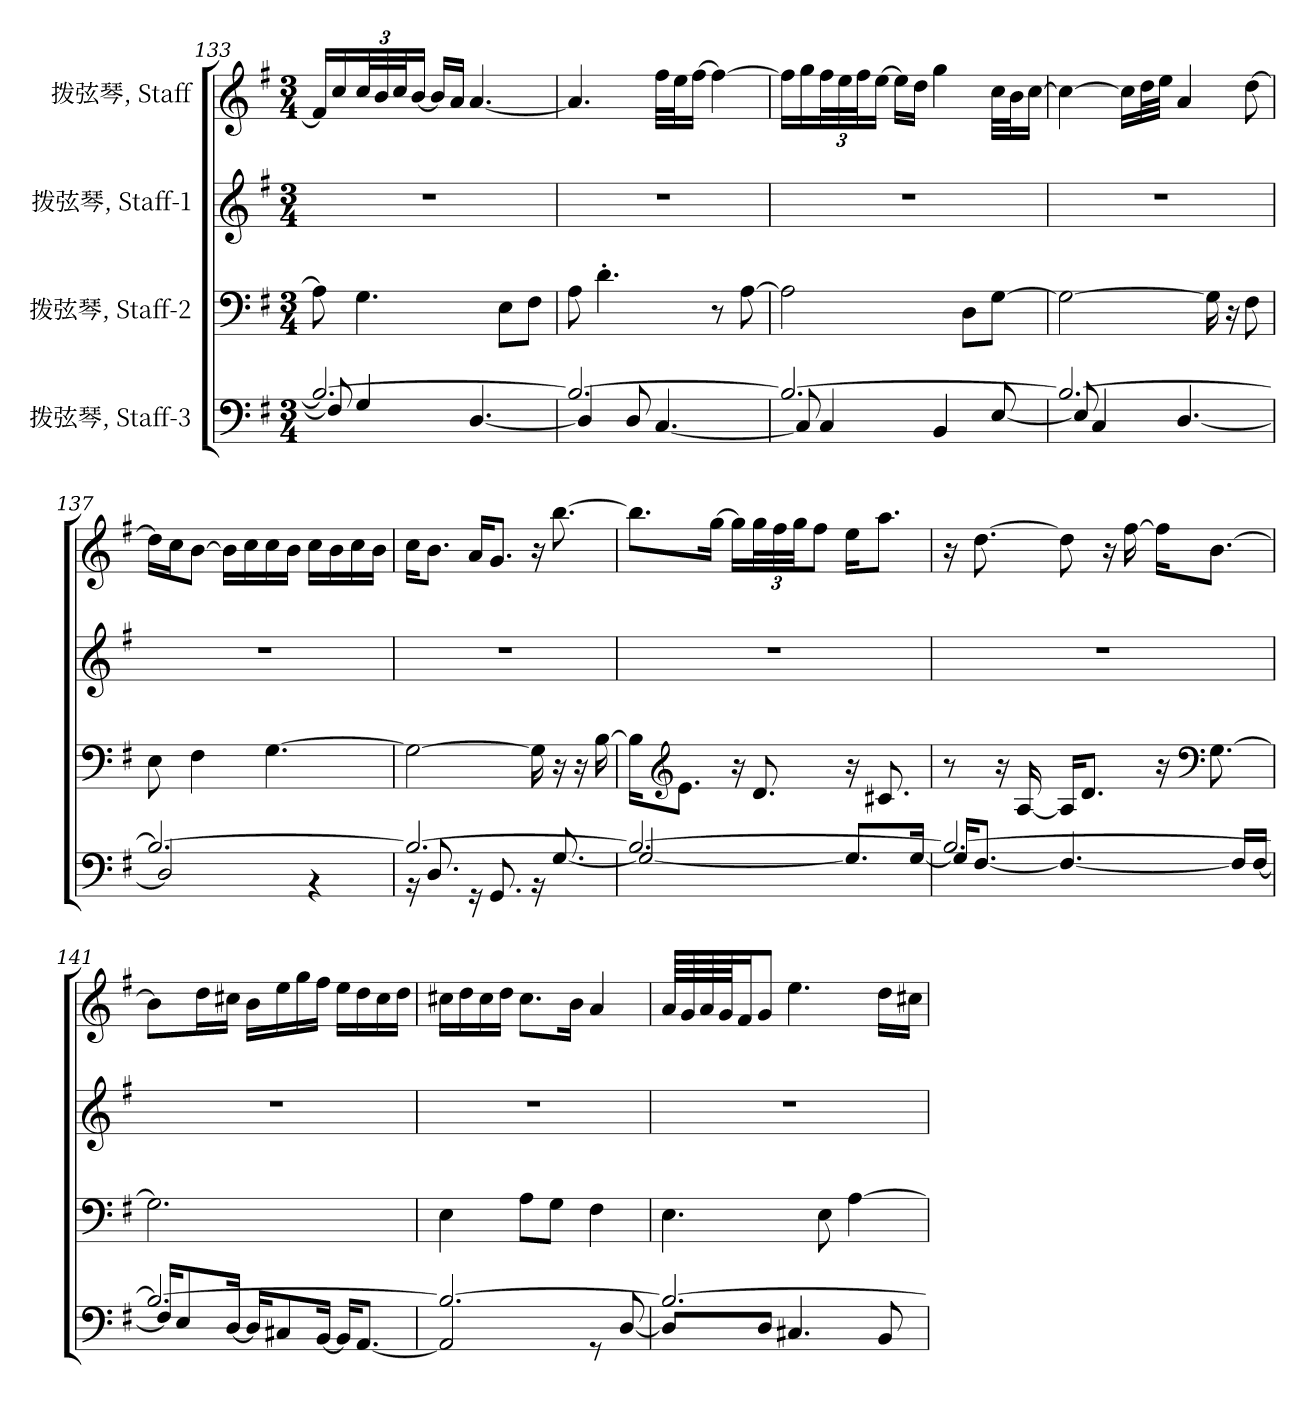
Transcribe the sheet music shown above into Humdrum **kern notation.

**kern	**kern	**kern	**kern
*part4	*part3	*part2	*part1
*staff4	*staff3	*staff2	*staff1
*I"拨弦琴, Staff-3	*I"拨弦琴, Staff-2	*I"拨弦琴, Staff-1	*I"拨弦琴, Staff
*clefF4	*clefF4	*clefG2	*clefG2
*k[f#]	*k[f#]	*k[f#]	*k[f#]
*M3/4	*M3/4	*M3/4	*M3/4
=133	=133	=133	=133
*^	*	*	*
2.B/_	8F#/]	8A\]	2.r	16f#/LL]
.	.	.	.	16cc/
*	*	*	*	*Xbrackettup
.	4G/	4.G\	.	48cc/L
.	.	.	.	48b/
.	.	.	.	48cc/J
.	.	.	.	[16b/JJ
.	.	.	.	16b/LL]
.	.	.	.	16a/JJ
.	[4.D/	.	.	[4.a/
.	.	8E\L	.	.
.	.	8F#\J	.	.
=134	=134	=134	=134	=134
2.B/_	4D/]	8A\	2.r	4.a/]
.	.	4.d'\	.	.
.	8D/	.	.	.
.	[4.C/	.	.	32ff#\LLL
.	.	.	.	32ee\J
.	.	.	.	[16ff#\JJ
.	.	8r	.	4ff#\_
.	.	[8A\	.	.
=135	=135	=135	=135	=135
2.B/_	8C/]	2A\]	2.r	16ff#\LL]
.	.	.	.	16gg\
.	4C/	.	.	48ff#\L
.	.	.	.	48ee\
.	.	.	.	48ff#\J
.	.	.	.	[16ee\JJ
.	.	.	.	16ee\LL]
.	.	.	.	16dd\JJ
.	4BB/	.	.	4gg\
.	.	8D\L	.	.
.	[8E/	[8G\J	.	32cc\LLL
.	.	.	.	32b\J
.	.	.	.	[16cc\JJ
!!LO:PB:g=z
=136	=136	=136	=136	=136
2.B/_	8E/]	2G\_	2.r	4cc\_
.	4C/	.	.	.
.	.	.	.	16cc\LL]
.	.	.	.	32dd\L
.	.	.	.	32ee\JJJ
.	[4.D/	.	.	4a/
.	.	16G\]	.	.
.	.	16r	.	.
.	.	8F#\	.	[8dd\
=137	=137	=137	=137	=137
2.B/_	2D/]	8E\	2.r	16dd\LL]
.	.	.	.	16cc\J
.	.	4F#\	.	[8b\J
.	.	.	.	16b\LL]
.	.	.	.	16cc\
*	*	*	*	*MM126
.	.	[4.G\	.	16cc\
.	.	.	.	16b\JJ
.	4r	.	.	16cc\LL
.	.	.	.	16b\
.	.	.	.	16cc\
.	.	.	.	16b\JJ
=138	=138	=138	=138	=138
2.B/_	16r	2G\_	2.r	16cc\KL
*	*	*	*	*MM72
.	8.D/	.	.	8.b\J
.	16r	.	.	16a/KL
.	8.GG/	.	.	8.g/J
.	16r	16G\]	.	16r
.	[8.G/	16r	.	[8.bb\
.	.	16r	.	.
.	.	[16B\	.	.
=139	=139	=139	=139	=139
2.B/_	2G/_	16B\KL]	2.r	8.bb\L]
*	*	*clefG2	*	*
.	.	8.e\J	.	.
.	.	.	.	[16gg\Jk
.	.	16r	.	16gg\LL]
.	.	8.d/	.	48gg\L
.	.	.	.	48ff#\
.	.	.	.	48gg\JJ
.	.	.	.	8ff#\J
.	8.G/L]	16r	.	16ee\KL
.	.	8.c#X/	.	8.aa\J
.	[16G/Jk	.	.	.
!!LO:LB:g=z
=140	=140	=140	=140	=140
2.B/_	16G/KL]	8r	2.r	16r
.	[8.F#/J	.	.	[8.dd\
.	.	16r	.	.
.	.	[16A/	.	.
.	4.F#/_	16A/KL]	.	8dd\]
.	.	8.d/J	.	.
.	.	.	.	16r
.	.	.	.	[16ff#\
.	.	16r	.	16ff#\KL]
*	*	*clefF4	*	*
.	.	[8.G\	.	[8.b\J
.	16F#/LL]	.	.	.
.	[16F#/JJ	.	.	.
=141	=141	=141	=141	=141
2.B/_	16F#/KL]	2.G\]	2.r	8b\L]
.	8E/	.	.	.
.	.	.	.	16dd\L
.	[16D/Jk	.	.	16cc#X\JJ
.	16D/KL]	.	.	16b\LL
.	8C#X/	.	.	16ee\
.	.	.	.	16gg\
.	[16BB/Jk	.	.	16ff#\JJ
.	16BB/KL]	.	.	16ee\LL
*	*	*	*	*MM126
.	[8.AA/J	.	.	16dd\
.	.	.	.	16cc#\
.	.	.	.	16dd\JJ
=142	=142	=142	=142	=142
2.B/_	2AA/]	4E\	2.r	16cc#X\LL
.	.	.	.	16dd\
.	.	.	.	16cc#\
.	.	.	.	16dd\JJ
*	*	*	*	*MM72
.	.	8A\L	.	8.cc#\L
.	.	8G\J	.	.
.	.	.	.	16b\Jk
.	8r	4F#\	.	4a/
.	[8D/	.	.	.
!!LO:LB:g=z
=143	=143	=143	=143	=143
2.B/_	8D/L]	4.E\	2.r	64a/LLLL
.	.	.	.	64g/
.	.	.	.	64a/
.	.	.	.	64g/JJ
.	.	.	.	16f#/J
.	8D/J	.	.	8g/J
.	4.C#X/	.	.	4.ee\
.	.	8E\	.	.
.	.	[4A\	.	.
.	8BB/	.	.	16dd\LL
.	.	.	.	16cc#X\JJ
*v	*v	*	*	*
=	=	=	=
*-	*-	*-	*-
